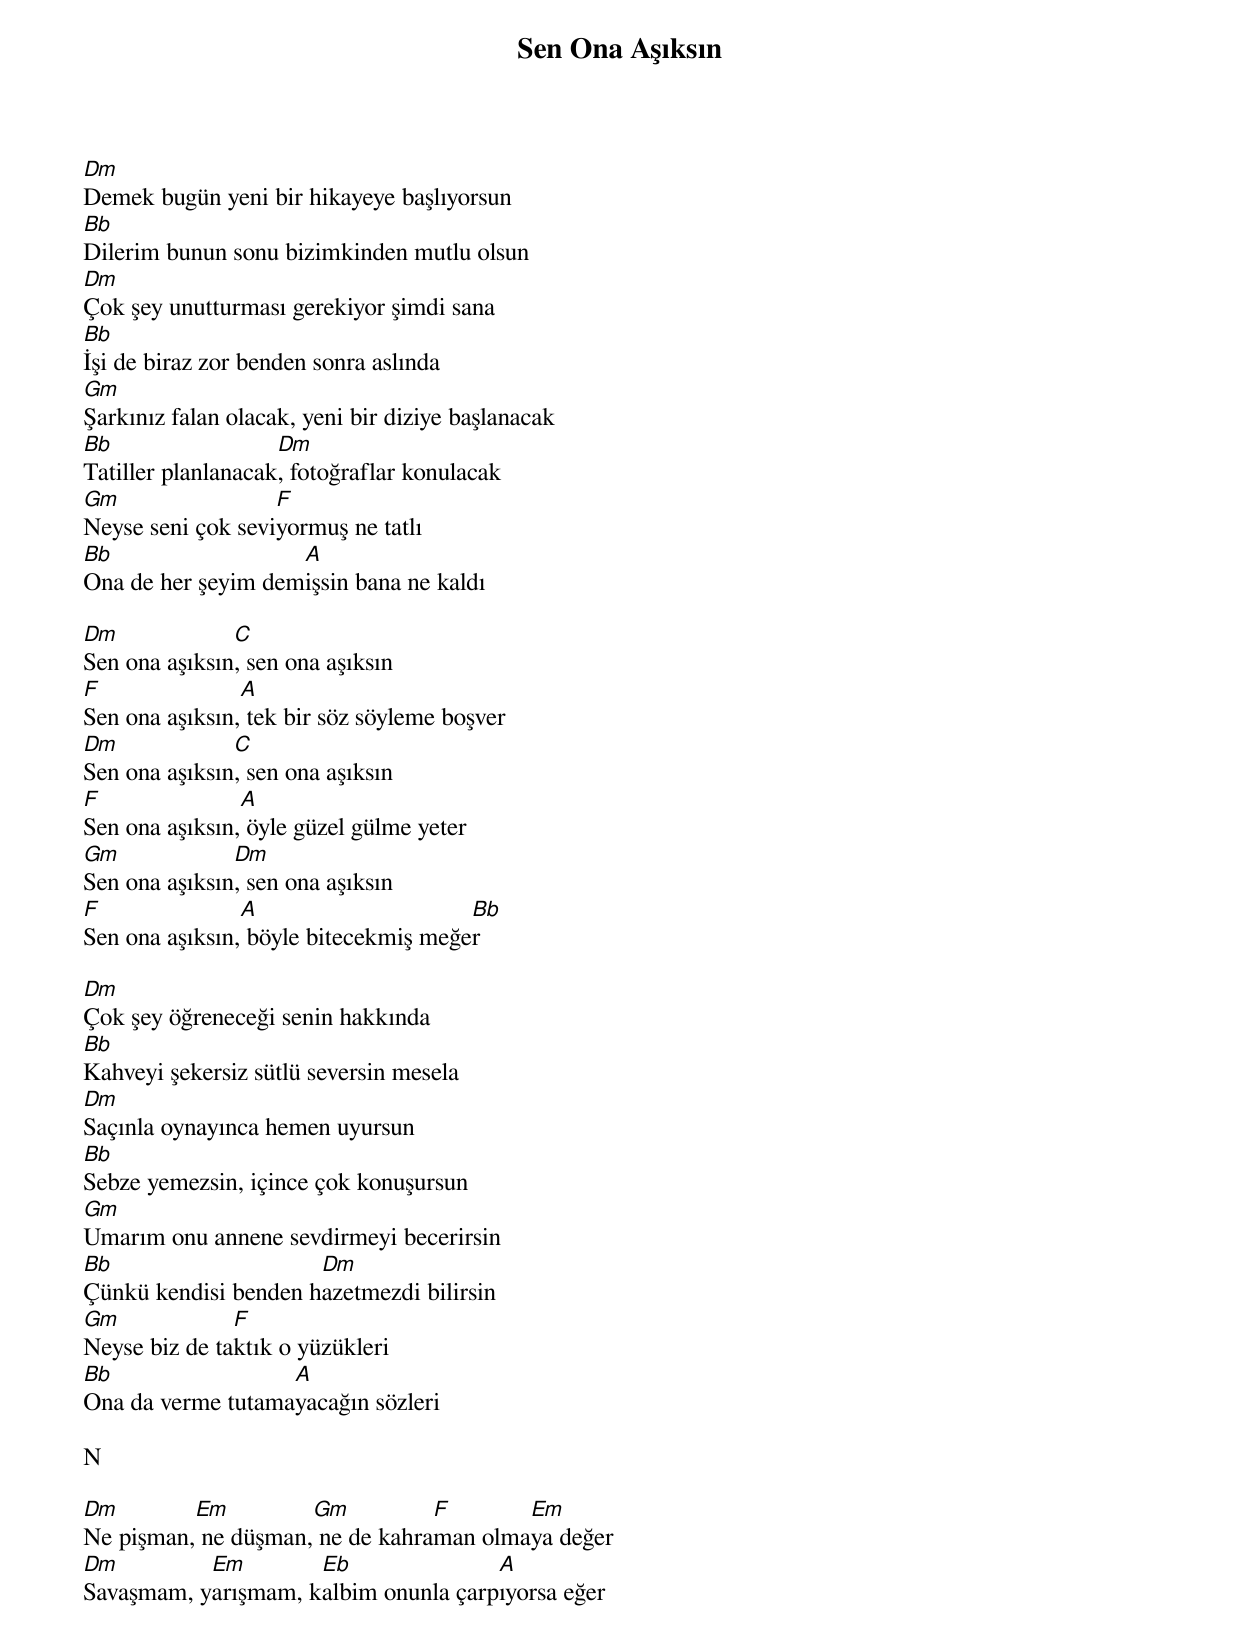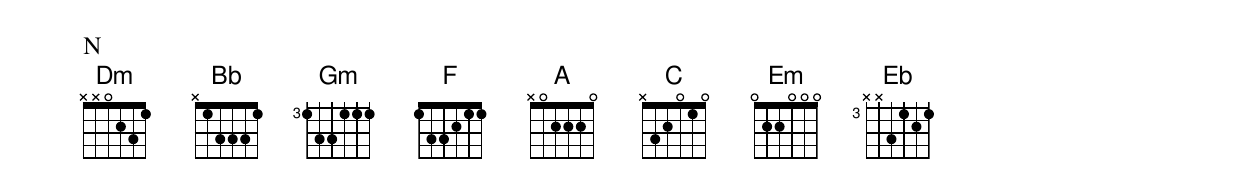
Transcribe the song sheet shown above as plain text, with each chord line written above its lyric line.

{title: Sen Ona Aşıksın}
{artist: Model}

Dm
Demek bugün yeni bir hikayeye başlıyorsun
Bb
Dilerim bunun sonu bizimkinden mutlu olsun
Dm
Çok şey unutturması gerekiyor şimdi sana
Bb
İşi de biraz zor benden sonra aslında
Gm
Şarkınız falan olacak, yeni bir diziye başlanacak
Bb                  Dm
Tatiller planlanacak, fotoğraflar konulacak
Gm                 F
Neyse seni çok seviyormuş ne tatlı
Bb                  A
Ona de her şeyim demişsin bana ne kaldı

Dm             C
Sen ona aşıksın, sen ona aşıksın
F               A
Sen ona aşıksın, tek bir söz söyleme boşver
Dm             C
Sen ona aşıksın, sen ona aşıksın
F               A
Sen ona aşıksın, öyle güzel gülme yeter
Gm             Dm
Sen ona aşıksın, sen ona aşıksın
F               A                     Bb
Sen ona aşıksın, böyle bitecekmiş meğer

Dm
Çok şey öğreneceği senin hakkında
Bb
Kahveyi şekersiz sütlü seversin mesela
Dm
Saçınla oynayınca hemen uyursun
Bb
Sebze yemezsin, içince çok konuşursun
Gm
Umarım onu annene sevdirmeyi becerirsin
Bb                    Dm
Çünkü kendisi benden hazetmezdi bilirsin
Gm             F
Neyse biz de taktık o yüzükleri
Bb                 A
Ona da verme tutamayacağın sözleri

N

Dm        Em         Gm          F       Em
Ne pişman, ne düşman, ne de kahraman olmaya değer
Dm         Em        Eb               A
Savaşmam, yarışmam, kalbim onunla çarpıyorsa eğer

N
